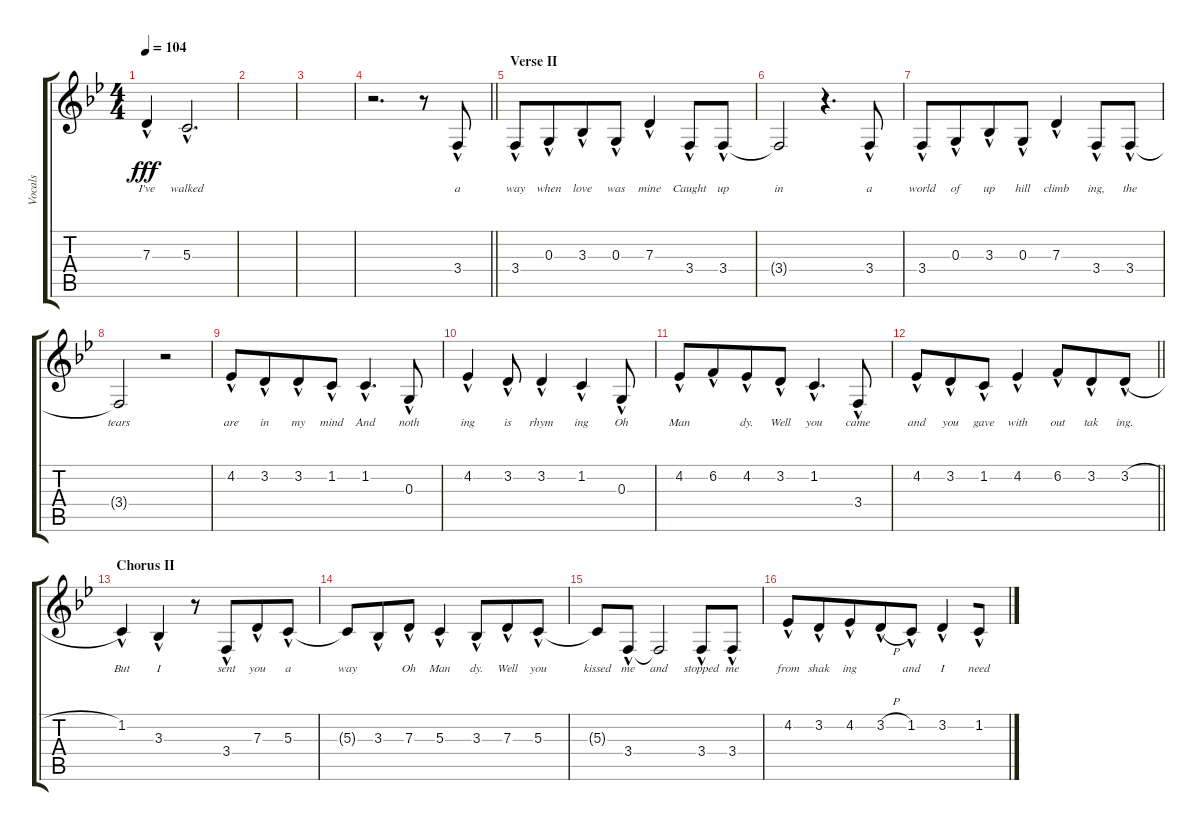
\track ("Vocals" "Vocals") {instrument lead2sawtooth}
\staff {score tabs}
\tuning (E4 B3 G3 D3 A2 E2) {hide}
\ts (4 4)
\tempo 104
\clef g2
\ks bb
7.3{hac}.4{lyrics (0 "I've") lyrics (1 "") lyrics (2 "") lyrics (3 "") lyrics (4 "") dy fff} 5.3{hac}.2{d lyrics (0 "walked") lyrics (1 "") lyrics (2 "") lyrics (3 "") lyrics (4 "")} |
|
|
\barLineRight lightlight
r.2{d} r.8 3.4{hac}.8{lyrics (0 "a") lyrics (1 "") lyrics (2 "") lyrics (3 "") lyrics (4 "")} |
\section ("" "Verse II")
3.4{hac}.8{lyrics (0 "way") lyrics (1 "") lyrics (2 "") lyrics (3 "") lyrics (4 "")} 0.3{hac}.8{lyrics (0 "when") lyrics (1 "") lyrics (2 "") lyrics (3 "") lyrics (4 "") beam merge} 3.3{hac}.8{lyrics (0 "love") lyrics (1 "") lyrics (2 "") lyrics (3 "") lyrics (4 "")} 0.3{hac}.8{lyrics (0 "was") lyrics (1 "") lyrics (2 "") lyrics (3 "") lyrics (4 "")} 7.3{hac}.4{lyrics (0 "mine") lyrics (1 "") lyrics (2 "") lyrics (3 "") lyrics (4 "")} 3.4{hac}.8{lyrics (0 "Caught") lyrics (1 "") lyrics (2 "") lyrics (3 "") lyrics (4 "")} 3.4{hac}.8{lyrics (0 "up") lyrics (1 "") lyrics (2 "") lyrics (3 "") lyrics (4 "")} |
3.4{t}.2{lyrics (0 "in") lyrics (1 "") lyrics (2 "") lyrics (3 "") lyrics (4 "")} r.4{d} 3.4{hac}.8{lyrics (0 "a") lyrics (1 "") lyrics (2 "") lyrics (3 "") lyrics (4 "")} |
3.4{hac}.8{lyrics (0 "world") lyrics (1 "") lyrics (2 "") lyrics (3 "") lyrics (4 "")} 0.3{hac}.8{lyrics (0 "of") lyrics (1 "") lyrics (2 "") lyrics (3 "") lyrics (4 "") beam merge} 3.3{hac}.8{lyrics (0 "up") lyrics (1 "") lyrics (2 "") lyrics (3 "") lyrics (4 "")} 0.3{hac}.8{lyrics (0 "hill") lyrics (1 "") lyrics (2 "") lyrics (3 "") lyrics (4 "")} 7.3{hac}.4{lyrics (0 "climb") lyrics (1 "") lyrics (2 "") lyrics (3 "") lyrics (4 "")} 3.4{hac}.8{lyrics (0 "ing,") lyrics (1 "") lyrics (2 "") lyrics (3 "") lyrics (4 "")} 3.4{hac}.8{lyrics (0 "the") lyrics (1 "") lyrics (2 "") lyrics (3 "") lyrics (4 "")} |
3.4{t}.2{lyrics (0 "tears") lyrics (1 "") lyrics (2 "") lyrics (3 "") lyrics (4 "")} r.2 |
4.2{hac}.8{lyrics (0 "are") lyrics (1 "") lyrics (2 "") lyrics (3 "") lyrics (4 "")} 3.2{hac}.8{lyrics (0 "in") lyrics (1 "") lyrics (2 "") lyrics (3 "") lyrics (4 "") beam merge} 3.2{hac}.8{lyrics (0 "my") lyrics (1 "") lyrics (2 "") lyrics (3 "") lyrics (4 "")} 1.2{hac}.8{lyrics (0 "mind") lyrics (1 "") lyrics (2 "") lyrics (3 "") lyrics (4 "")} 1.2{hac}.4{d lyrics (0 "And") lyrics (1 "") lyrics (2 "") lyrics (3 "") lyrics (4 "")} 0.3{hac}.8{lyrics (0 "noth") lyrics (1 "") lyrics (2 "") lyrics (3 "") lyrics (4 "")} |
4.2{hac}.4{lyrics (0 "ing") lyrics (1 "") lyrics (2 "") lyrics (3 "") lyrics (4 "")} 3.2{hac}.8{lyrics (0 "is") lyrics (1 "") lyrics (2 "") lyrics (3 "") lyrics (4 "")} 3.2{hac}.4{lyrics (0 "rhym") lyrics (1 "") lyrics (2 "") lyrics (3 "") lyrics (4 "")} 1.2{hac}.4{lyrics (0 "ing") lyrics (1 "") lyrics (2 "") lyrics (3 "") lyrics (4 "")} 0.3{hac}.8{lyrics (0 "Oh") lyrics (1 "") lyrics (2 "") lyrics (3 "") lyrics (4 "")} |
4.2{hac}.8{lyrics (0 "Man") lyrics (1 "") lyrics (2 "") lyrics (3 "") lyrics (4 "")} 6.2{hac}.8{lyrics (0 "") lyrics (1 "") lyrics (2 "") lyrics (3 "") lyrics (4 "") beam merge} 4.2{hac}.8{lyrics (0 "dy.") lyrics (1 "") lyrics (2 "") lyrics (3 "") lyrics (4 "")} 3.2{hac}.8{lyrics (0 "Well") lyrics (1 "") lyrics (2 "") lyrics (3 "") lyrics (4 "")} 1.2{hac}.4{d lyrics (0 "you") lyrics (1 "") lyrics (2 "") lyrics (3 "") lyrics (4 "")} 3.4{hac}.8{lyrics (0 "came") lyrics (1 "") lyrics (2 "") lyrics (3 "") lyrics (4 "")} |
\barLineRight lightlight
4.2{hac}.8{lyrics (0 "and") lyrics (1 "") lyrics (2 "") lyrics (3 "") lyrics (4 "")} 3.2{hac}.8{lyrics (0 "you") lyrics (1 "") lyrics (2 "") lyrics (3 "") lyrics (4 "") beam merge} 1.2{hac}.8{lyrics (0 "gave") lyrics (1 "") lyrics (2 "") lyrics (3 "") lyrics (4 "")} 4.2{hac}.4{lyrics (0 "with") lyrics (1 "") lyrics (2 "") lyrics (3 "") lyrics (4 "")} 6.2{hac}.8{lyrics (0 "out") lyrics (1 "") lyrics (2 "") lyrics (3 "") lyrics (4 "") beam merge} 3.2{hac}.8{lyrics (0 "tak") lyrics (1 "") lyrics (2 "") lyrics (3 "") lyrics (4 "")} 3.2{h hac}.8{lyrics (0 "ing.") lyrics (1 "") lyrics (2 "") lyrics (3 "") lyrics (4 "")} |
\section ("" "Chorus II")
1.2{hac}.4{lyrics (0 "But") lyrics (1 "") lyrics (2 "") lyrics (3 "") lyrics (4 "")} 3.3{hac}.4{lyrics (0 "I") lyrics (1 "") lyrics (2 "") lyrics (3 "") lyrics (4 "")} r.8 3.4{hac}.8{lyrics (0 "sent") lyrics (1 "") lyrics (2 "") lyrics (3 "") lyrics (4 "") beam merge} 7.3{hac}.8{lyrics (0 "you") lyrics (1 "") lyrics (2 "") lyrics (3 "") lyrics (4 "")} 5.3{hac}.8{lyrics (0 "a") lyrics (1 "") lyrics (2 "") lyrics (3 "") lyrics (4 "")} |
5.3{t}.8{lyrics (0 "way") lyrics (1 "") lyrics (2 "") lyrics (3 "") lyrics (4 "")} 3.3{hac}.8{lyrics (0 "") lyrics (1 "") lyrics (2 "") lyrics (3 "") lyrics (4 "") beam merge} 7.3{hac}.8{lyrics (0 "Oh") lyrics (1 "") lyrics (2 "") lyrics (3 "") lyrics (4 "")} 5.3{hac}.4{lyrics (0 "Man") lyrics (1 "") lyrics (2 "") lyrics (3 "") lyrics (4 "")} 3.3{hac}.8{lyrics (0 "dy.") lyrics (1 "") lyrics (2 "") lyrics (3 "") lyrics (4 "") beam merge} 7.3{hac}.8{lyrics (0 "Well") lyrics (1 "") lyrics (2 "") lyrics (3 "") lyrics (4 "")} 5.3{hac}.8{lyrics (0 "you") lyrics (1 "") lyrics (2 "") lyrics (3 "") lyrics (4 "")} |
5.3{t}.8{lyrics (0 "kissed") lyrics (1 "") lyrics (2 "") lyrics (3 "") lyrics (4 "")} 3.4{hac}.8{lyrics (0 "me") lyrics (1 "") lyrics (2 "") lyrics (3 "") lyrics (4 "")} 3.4{t}.2{lyrics (0 "and") lyrics (1 "") lyrics (2 "") lyrics (3 "") lyrics (4 "") beam merge} 3.4{hac}.8{lyrics (0 "stopped") lyrics (1 "") lyrics (2 "") lyrics (3 "") lyrics (4 "")} 3.4{hac}.8{lyrics (0 "me") lyrics (1 "") lyrics (2 "") lyrics (3 "") lyrics (4 "")} |
4.2{hac}.8{lyrics (0 "from") lyrics (1 "") lyrics (2 "") lyrics (3 "") lyrics (4 "")} 3.2{hac}.8{lyrics (0 "shak") lyrics (1 "") lyrics (2 "") lyrics (3 "") lyrics (4 "") beam merge} 4.2{hac}.8{lyrics (0 "ing") lyrics (1 "") lyrics (2 "") lyrics (3 "") lyrics (4 "")} 3.2{h hac}.8{lyrics (0 "") lyrics (1 "") lyrics (2 "") lyrics (3 "") lyrics (4 "") beam merge} 1.2{hac}.8{lyrics (0 "and") lyrics (1 "") lyrics (2 "") lyrics (3 "") lyrics (4 "")} 3.2{hac}.4{lyrics (0 "I") lyrics (1 "") lyrics (2 "") lyrics (3 "") lyrics (4 "") beam merge} 1.2{hac}.8{lyrics (0 "need") lyrics (1 "") lyrics (2 "") lyrics (3 "") lyrics (4 "")}
